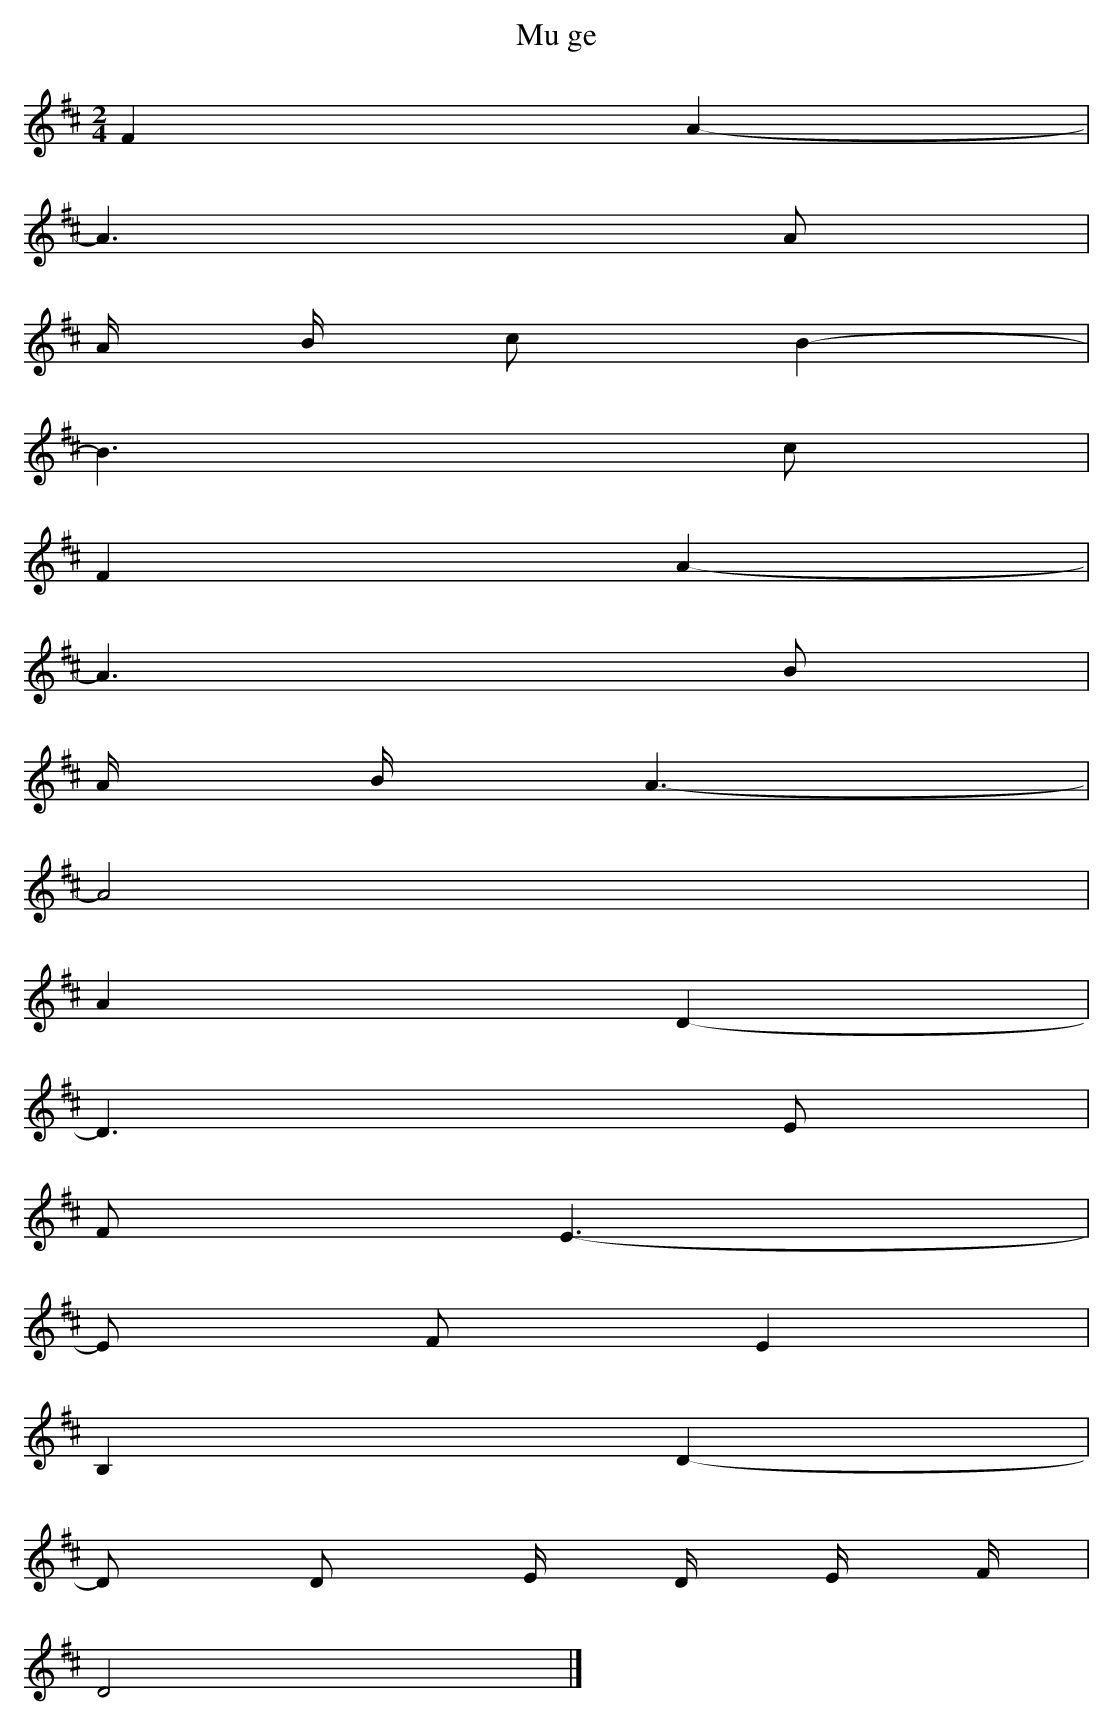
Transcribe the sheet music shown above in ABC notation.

X:1
T: Mu ge
L: 1/8
M: 2/4
K: D
F2A2- [I:setbarnb 1]|
A3A |
A/ B/ cB2- |
B3c |
F2A2- |
A3B |
A/ B/A3- |
A4 |
A2D2- |
D3E |
FE3- |
E FE2 |
B,2D2- |
D D E/ D/ E/ F/ |
D4 |]
